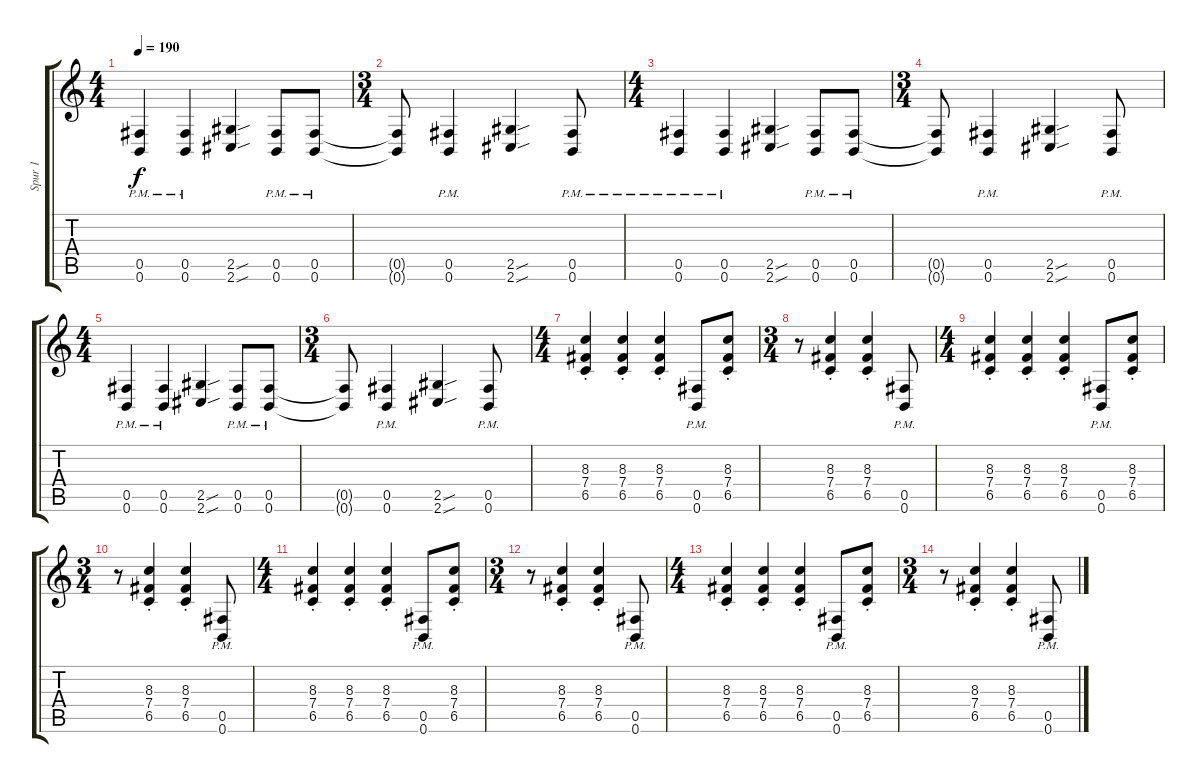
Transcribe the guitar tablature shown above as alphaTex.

\track ("Spur 1" "Spur 1") {instrument overdrivenguitar}
\staff {score tabs}
\tuning (Db4 Ab3 E3 B2 Gb2 B1) {hide}
\ts (4 4)
\tempo 190
\clef g2
\ks c
(0.5{pm} 0.6{pm}).4{dy f} (0.5{pm} 0.6{pm}).4 (2.5{sou} 2.6{sou}).4 (0.5{pm} 0.6{pm}).8 (0.5{pm} 0.6{pm}).8 |
\ts (3 4)
(0.5{t} 0.6{t}).8 (0.5{pm} 0.6{pm}).4 (2.5{sou} 2.6{sou}).4 (0.5{pm} 0.6{pm}).8 |
\ts (4 4)
(0.5{pm} 0.6{pm}).4 (0.5{pm} 0.6{pm}).4 (2.5{sou} 2.6{sou}).4 (0.5{pm} 0.6{pm}).8 (0.5{pm} 0.6{pm}).8 |
\ts (3 4)
(0.5{t} 0.6{t}).8 (0.5{pm} 0.6{pm}).4 (2.5{sou} 2.6{sou}).4 (0.5{pm} 0.6{pm}).8 |
\ts (4 4)
(0.5{pm} 0.6{pm}).4 (0.5{pm} 0.6{pm}).4 (2.5{sou} 2.6{sou}).4 (0.5{pm} 0.6{pm}).8 (0.5{pm} 0.6{pm}).8 |
\ts (3 4)
(0.5{t} 0.6{t}).8 (0.5{pm} 0.6{pm}).4 (2.5{sou} 2.6{sou}).4 (0.5{pm} 0.6{pm}).8 |
\ts (4 4)
(8.3{st} 7.4{st} 6.5{st}).4 (8.3{st} 7.4{st} 6.5{st}).4 (8.3{st} 7.4{st} 6.5{st}).4 (0.5{pm} 0.6{pm}).8 (8.3{st} 7.4{st} 6.5{st}).8 |
\ts (3 4)
r.8 (8.3{st} 7.4{st} 6.5{st}).4 (8.3{st} 7.4{st} 6.5{st}).4 (0.5{pm} 0.6{pm}).8 |
\ts (4 4)
(8.3{st} 7.4{st} 6.5{st}).4 (8.3{st} 7.4{st} 6.5{st}).4 (8.3{st} 7.4{st} 6.5{st}).4 (0.5{pm} 0.6{pm}).8 (8.3{st} 7.4{st} 6.5{st}).8 |
\ts (3 4)
r.8 (8.3{st} 7.4{st} 6.5{st}).4 (8.3{st} 7.4{st} 6.5{st}).4 (0.5{pm} 0.6{pm}).8 |
\ts (4 4)
(8.3{st} 7.4{st} 6.5{st}).4 (8.3{st} 7.4{st} 6.5{st}).4 (8.3{st} 7.4{st} 6.5{st}).4 (0.5{pm} 0.6{pm}).8 (8.3{st} 7.4{st} 6.5{st}).8 |
\ts (3 4)
r.8 (8.3{st} 7.4{st} 6.5{st}).4 (8.3{st} 7.4{st} 6.5{st}).4 (0.5{pm} 0.6{pm}).8 |
\ts (4 4)
(8.3{st} 7.4{st} 6.5{st}).4 (8.3{st} 7.4{st} 6.5{st}).4 (8.3{st} 7.4{st} 6.5{st}).4 (0.5{pm} 0.6{pm}).8 (8.3{st} 7.4{st} 6.5{st}).8 |
\ts (3 4)
r.8 (8.3{st} 7.4{st} 6.5{st}).4 (8.3{st} 7.4{st} 6.5{st}).4 (0.5{pm} 0.6{pm}).8
